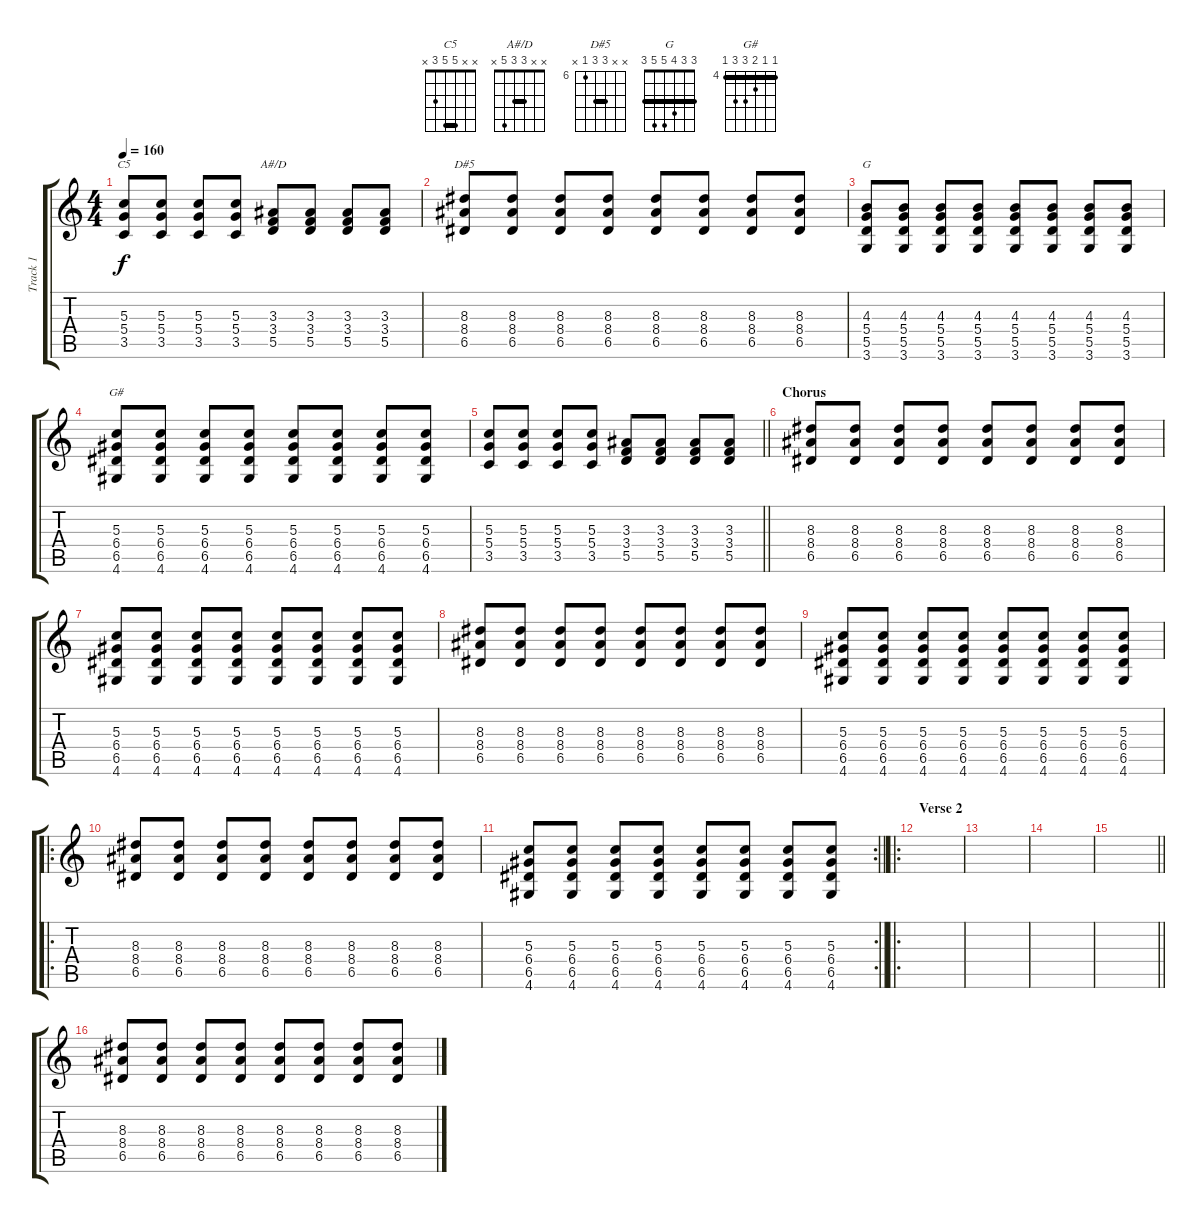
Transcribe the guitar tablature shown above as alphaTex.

\track ("Track 1" "Track 1") {instrument acousticguitarsteel}
\staff {score tabs}
\tuning (E4 B3 G3 D3 A2 E2) {hide}
\chord ("C5" x x 5 5 3 x) {barre 5}
\chord ("A#/D" x x 3 3 5 x) {barre 3}
\chord ("D#5" x x 8 8 6 x) {firstfret 6 barre 8}
\chord ("G" 3 3 4 5 5 3) {barre 3}
\chord ("G#" 4 4 5 6 6 4) {firstfret 4 barre 4}
\ts (4 4)
\tempo 160
\clef g2
\ks c
(5.3 5.4 3.5).8{ch "C5" dy f} (5.3 5.4 3.5).8 (5.3 5.4 3.5).8 (5.3 5.4 3.5).8 (3.3 3.4 5.5).8{ch "A#/D"} (3.3 3.4 5.5).8 (3.3 3.4 5.5).8 (3.3 3.4 5.5).8 |
(8.3 8.4 6.5).8{ch "D#5"} (8.3 8.4 6.5).8 (8.3 8.4 6.5).8 (8.3 8.4 6.5).8 (8.3 8.4 6.5).8 (8.3 8.4 6.5).8 (8.3 8.4 6.5).8 (8.3 8.4 6.5).8 |
(4.3 5.4 5.5 3.6).8{ch "G"} (4.3 5.4 5.5 3.6).8 (4.3 5.4 5.5 3.6).8 (4.3 5.4 5.5 3.6).8 (4.3 5.4 5.5 3.6).8 (4.3 5.4 5.5 3.6).8 (4.3 5.4 5.5 3.6).8 (4.3 5.4 5.5 3.6).8 |
(5.3 6.4 6.5 4.6).8{ch "G#"} (5.3 6.4 6.5 4.6).8 (5.3 6.4 6.5 4.6).8 (5.3 6.4 6.5 4.6).8 (5.3 6.4 6.5 4.6).8 (5.3 6.4 6.5 4.6).8 (5.3 6.4 6.5 4.6).8 (5.3 6.4 6.5 4.6).8 |
\barLineRight lightlight
(5.3 5.4 3.5).8 (5.3 5.4 3.5).8 (5.3 5.4 3.5).8 (5.3 5.4 3.5).8 (3.3 3.4 5.5).8 (3.3 3.4 5.5).8 (3.3 3.4 5.5).8 (3.3 3.4 5.5).8 |
\section ("" "Chorus")
(8.3 8.4 6.5).8 (8.3 8.4 6.5).8 (8.3 8.4 6.5).8 (8.3 8.4 6.5).8 (8.3 8.4 6.5).8 (8.3 8.4 6.5).8 (8.3 8.4 6.5).8 (8.3 8.4 6.5).8 |
(5.3 6.4 6.5 4.6).8 (5.3 6.4 6.5 4.6).8 (5.3 6.4 6.5 4.6).8 (5.3 6.4 6.5 4.6).8 (5.3 6.4 6.5 4.6).8 (5.3 6.4 6.5 4.6).8 (5.3 6.4 6.5 4.6).8 (5.3 6.4 6.5 4.6).8 |
(8.3 8.4 6.5).8 (8.3 8.4 6.5).8 (8.3 8.4 6.5).8 (8.3 8.4 6.5).8 (8.3 8.4 6.5).8 (8.3 8.4 6.5).8 (8.3 8.4 6.5).8 (8.3 8.4 6.5).8 |
(5.3 6.4 6.5 4.6).8 (5.3 6.4 6.5 4.6).8 (5.3 6.4 6.5 4.6).8 (5.3 6.4 6.5 4.6).8 (5.3 6.4 6.5 4.6).8 (5.3 6.4 6.5 4.6).8 (5.3 6.4 6.5 4.6).8 (5.3 6.4 6.5 4.6).8 |
\ro
(8.3 8.4 6.5).8 (8.3 8.4 6.5).8 (8.3 8.4 6.5).8 (8.3 8.4 6.5).8 (8.3 8.4 6.5).8 (8.3 8.4 6.5).8 (8.3 8.4 6.5).8 (8.3 8.4 6.5).8 |
\rc 2
\barLineRight lightlight
(5.3 6.4 6.5 4.6).8 (5.3 6.4 6.5 4.6).8 (5.3 6.4 6.5 4.6).8 (5.3 6.4 6.5 4.6).8 (5.3 6.4 6.5 4.6).8 (5.3 6.4 6.5 4.6).8 (5.3 6.4 6.5 4.6).8 (5.3 6.4 6.5 4.6).8 |
\ro
\section ("" "Verse 2")
|
|
|
\barLineRight lightlight
|
(8.3 8.4 6.5).8 (8.3 8.4 6.5).8 (8.3 8.4 6.5).8 (8.3 8.4 6.5).8 (8.3 8.4 6.5).8 (8.3 8.4 6.5).8 (8.3 8.4 6.5).8 (8.3 8.4 6.5).8
